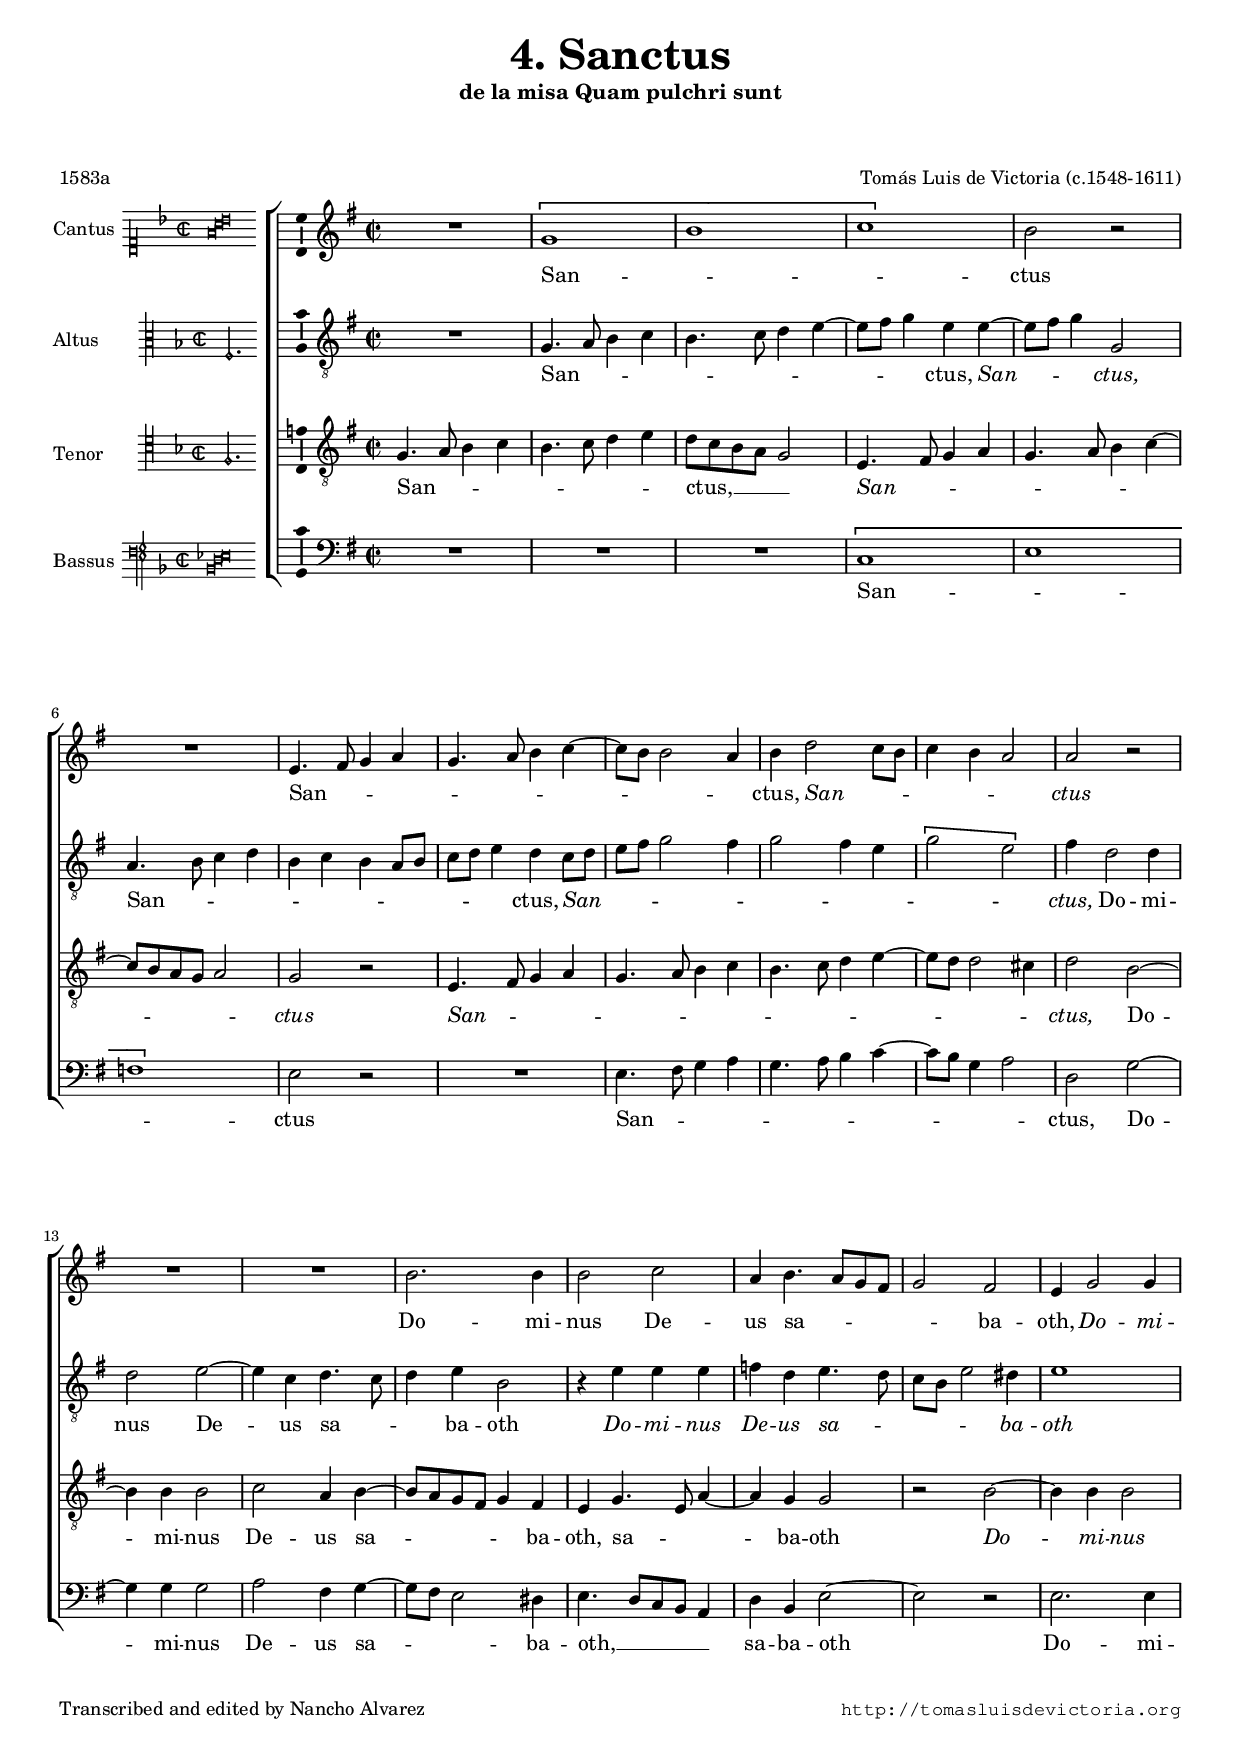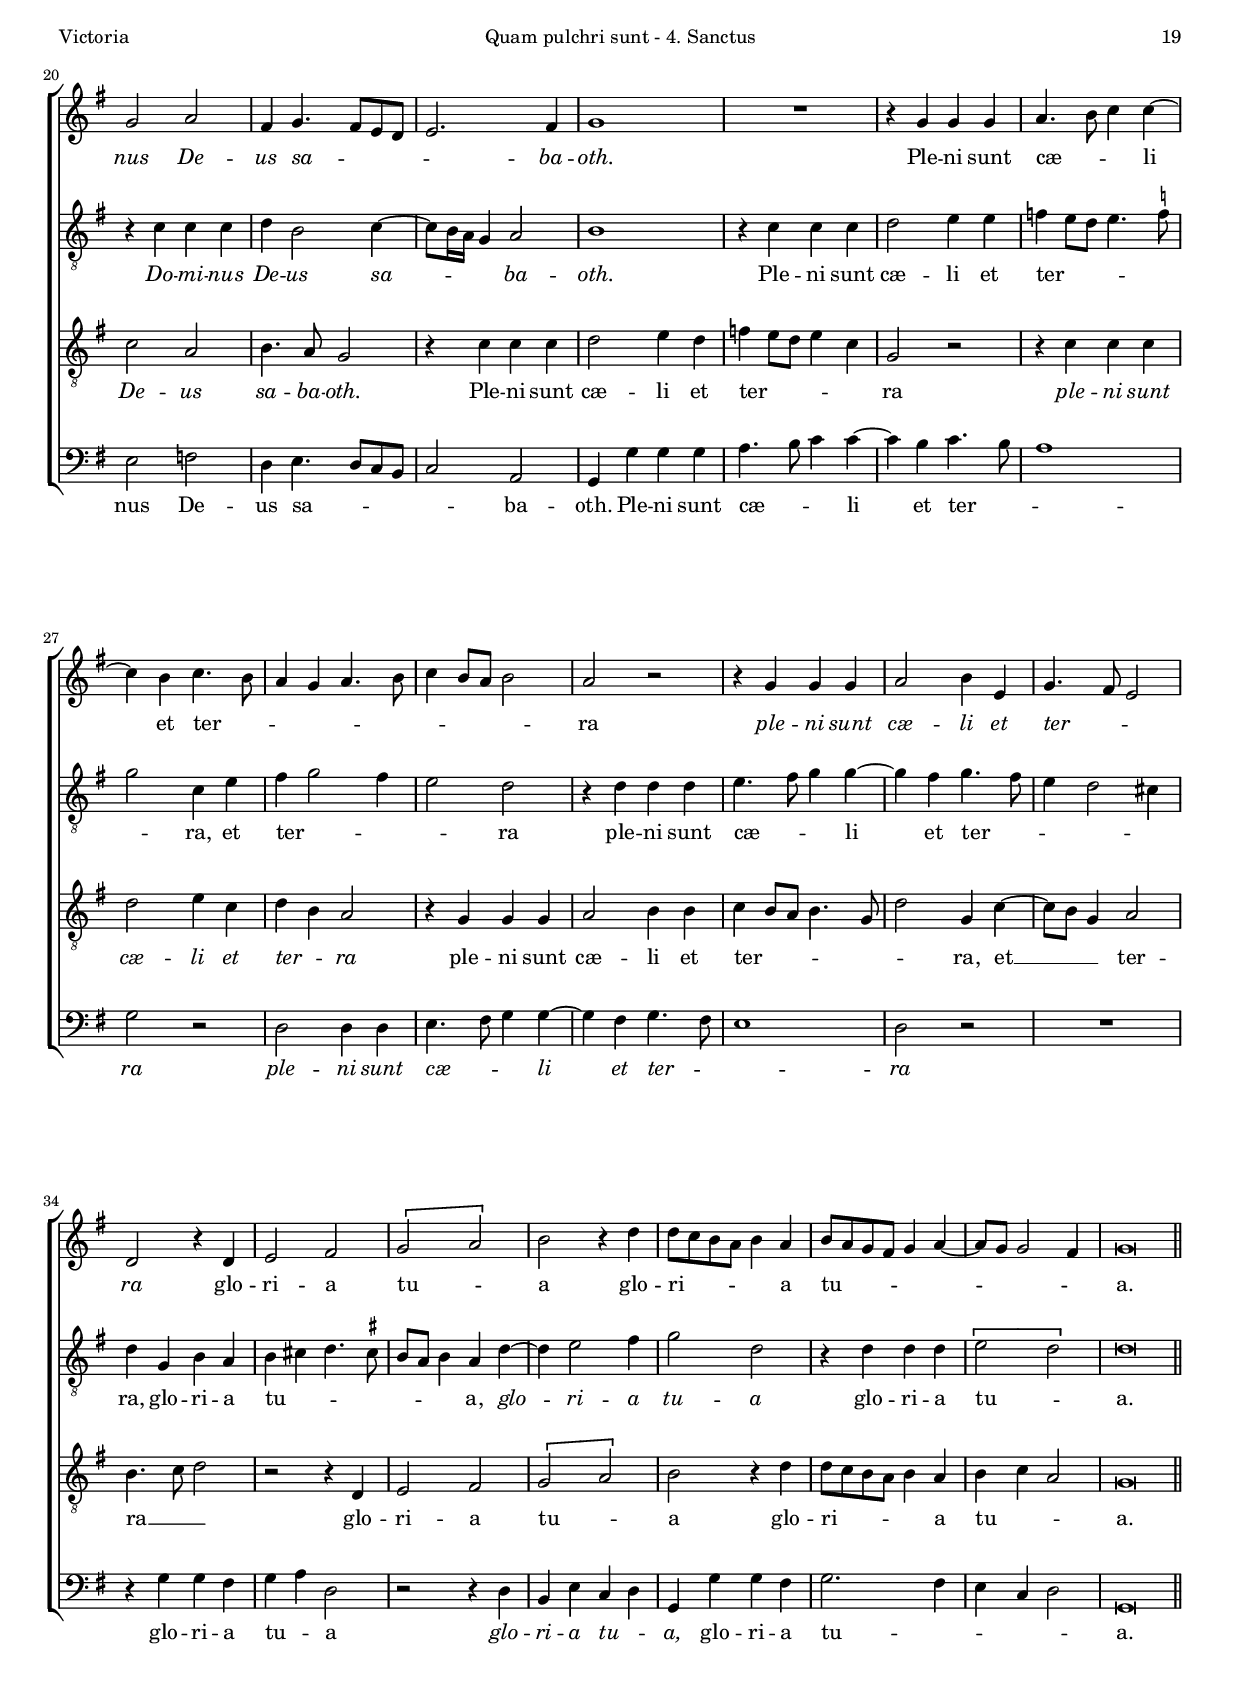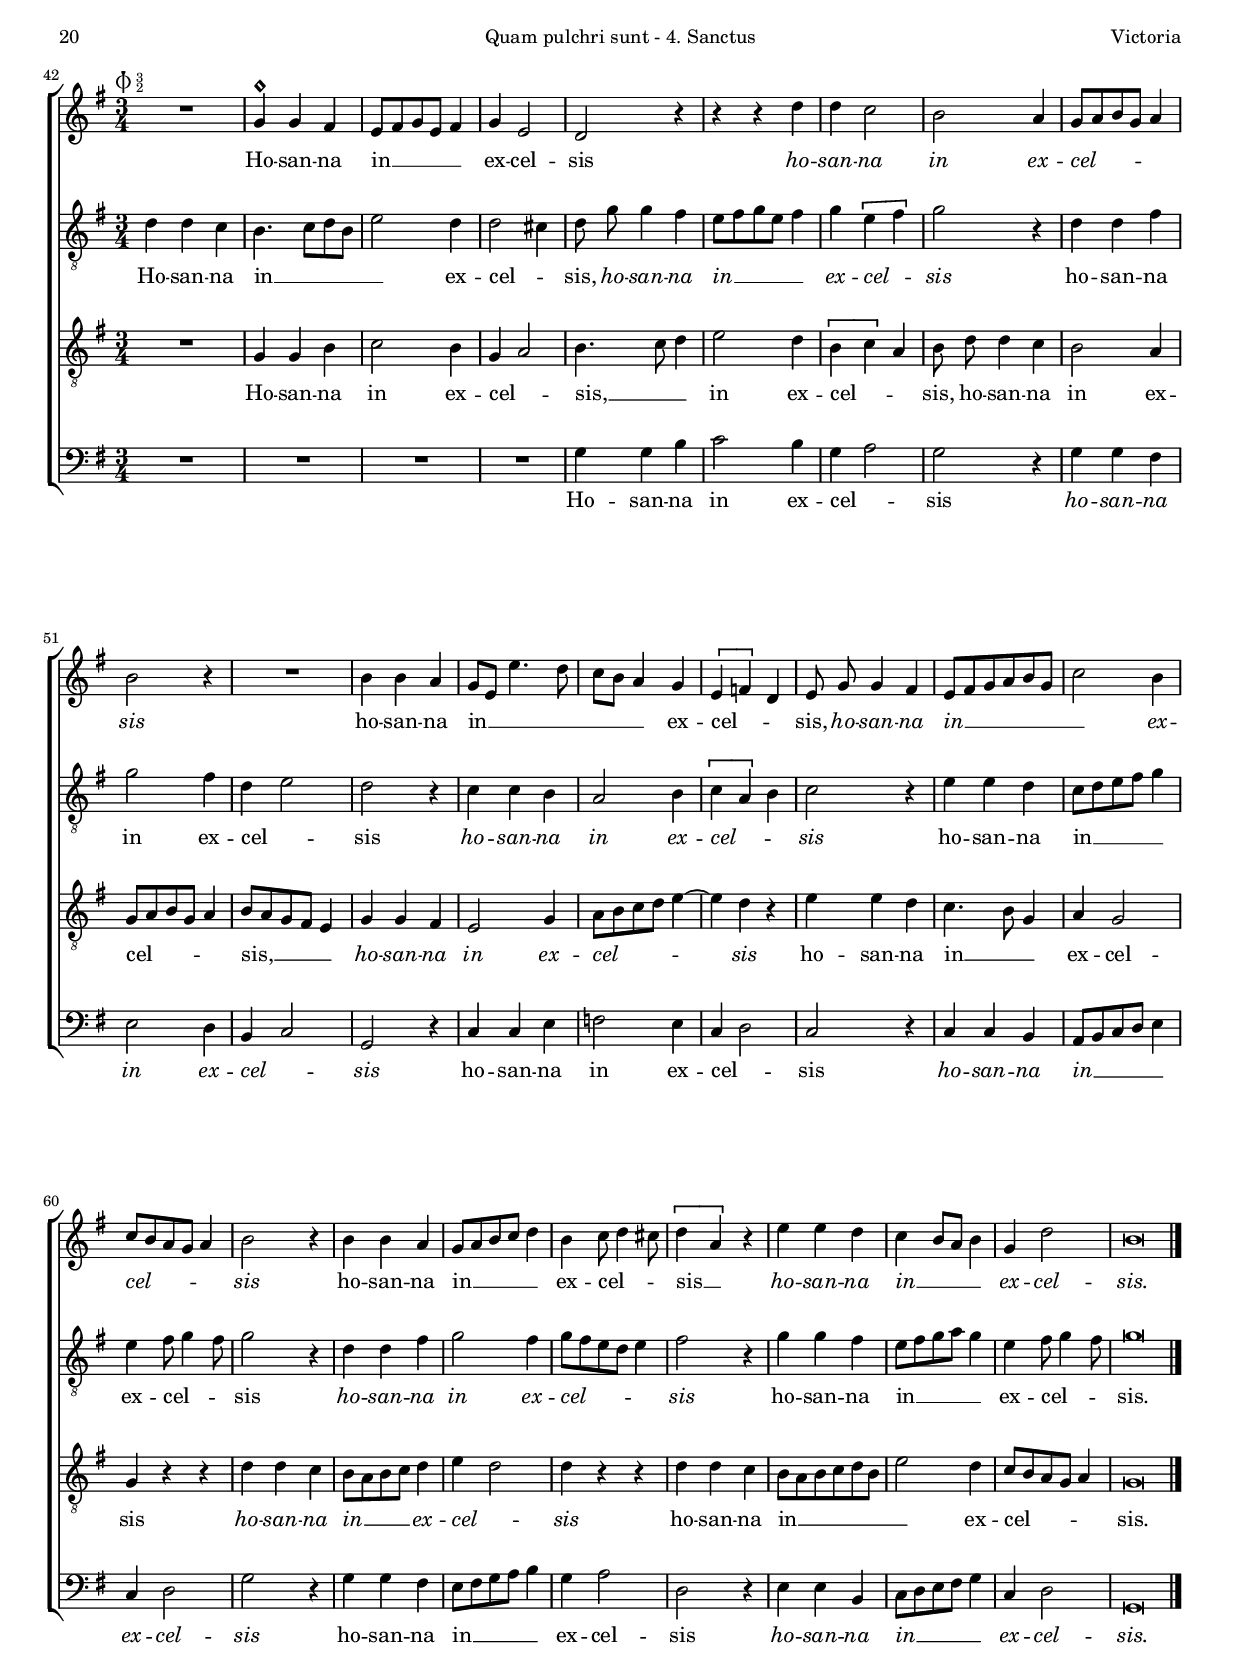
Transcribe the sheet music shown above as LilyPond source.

\version "2.18.0"

#(set-default-paper-size "a4")
#(set-global-staff-size 16.4)
#(ly:set-option 'point-and-click #f)
%mobile -s15.5 -i3.2

italicas=\override LyricText.font-shape = #'italic
rectas=\override LyricText.font-shape = #'upright
ss=\once \set suggestAccidentals = ##t
incipitwidth = 20
mtempo={\tempo 4 = 100}
mtempob={\tempo 4 = 150}

htitle="Quam pulchri sunt - 4. Sanctus"
hcomposer="Victoria"

\header {
	title=\markup{\fontsize #3 "4. Sanctus"}
	subtitle="de la misa Quam pulchri sunt"
	subsubtitle=\markup{\null \vspace #2 }
	composer="Tomás Luis de Victoria (c.1548-1611)"
        pdfauthor=\composer
	%opus="(-)"
	poet=\markup{"1583a"}
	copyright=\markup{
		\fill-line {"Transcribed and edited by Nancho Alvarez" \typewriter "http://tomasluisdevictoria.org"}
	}
%	tagline=""
}

global={\key f \major \time 2/2 
        \skip 1*41 \bar "||" \pageBreak
        \override Score.TimeSignature.break-visibility=#end-of-line-invisible
        \time 3/4 
	\skip 4*3*28 \bar "|."
}

cantus={
	R1*4/4 |
	\[f'1 |
	a' |
	bes'\] |
%5
	a'2 r |
	R1*4/4 |
	d'4. e'8 f'4 g' |
	f'4. g'8 a'4 bes' ~ |
	bes'8 a' a'2 g'4 |
%10
	a' c''2 bes'8 a' |
	bes'4 a' g'2 |
	g' r |
	R1*4/4 |
	R1*4/4 |
%15
	a'2. a'4 |
	a'2 bes' |
	g'4 a'4. g'8 f' e' |
	f'2 e' |
	d'4 f'2 f'4 |
%20
	f'2 g' |
	e'4 f'4. e'8 d' c' |
	d'2. e'4 |
	f'1 |
	R1*4/4 |
%25
	r4 f' f' f' |
	g'4. a'8 bes'4 bes' ~ |
	bes' a' bes'4. a'8 |
	g'4 f' g'4. a'8 |
	bes'4 a'8 g' a'2 |
%30
	g' r |
	r4 f' f' f' |
	g'2 a'4 d' |
	f'4. e'8 d'2 |
	c' r4 c' |
%35
	d'2 e' |
	\[f' g'\] |
	a' r4 c'' |
	c''8 bes' a' g' a'4 g' |
	a'8 g' f' e' f'4 g' ~ |
%40
	g'8 f' f'2 e'4 |
	f'\breve*1/2 |
	\mtempob
	\once \override TextScript.X-offset = #-3.5
	s4*0^\markup{\musicglyph #"timesig.mensural34" \fontsize #-3 \column{ "3" \raise #1 "2"} } % es el simbolo raro que parece un 3 o un 3/2
	R1*3/4 |
	s4*0^\markup{\fontsize #3 \musicglyph #"noteheads.s0neomensural"}
	f'4 f' e' |
	d'8 e' f' d' e'4 |
%45
	f' d'2 |
	c' r4 | % ennegrecida
	r r c'' |
	c'' bes'2 |
	a' g'4 | % ennegrecidas
%50
	f'8 g' a' f' g'4 |
	a'2 r4 |
	R1*3/4 |
	a'4 a' g' |
	f'8 d' d''4. c''8 |
%55
	bes' a' g'4 f' |
	\[d' ees'\] c' |
	\set Staff.autoBeaming = ##f
	d'8 f' f'4 e' |
	\set Staff.autoBeaming = ##t
	d'8 e' f' g' a' f' |
	bes'2 a'4 |
%60
	bes'8 a' g' f' g'4 |
	a'2 r4 |
	a' a' g' |
	f'8 g' a' bes' c''4 |
	a' bes'8 c''4 b'8 |
%65
	\[c''4 g'\] r |
	d'' d'' c'' |
	bes' a'8 g' a'4 |
	f' c''2 | % ennegrecidas
	a'\breve*3/8
}

altus={
	R1*4/4 |
	f4. g8 a4 bes |
	a4. bes8 c'4 d' ~ |
	d'8 e' f'4 d' d' ~ |
%5
	d'8 e' f'4 f2 |
	g4. a8 bes4 c' |
	a bes a g8 a |
	bes c' d'4 c' bes8 c' |
	d' e' f'2 e'4 |
%10
	f'2 e'4 d' |
	\[f'2 d'\] |
	e'4 c'2 c'4 |
	c'2 d' ~ |
	d'4 bes c'4. bes8 |
%15
	c'4 d' a2 |
	r4 d' d' d' |
	ees' c' d'4. c'8 |
	bes a d'2 cis'4 |
	d'1 |
%20
	r4 bes bes bes |
	c' a2 bes4 ~ |
	bes8 a16 g f4 g2 |
	a1 |
	r4 bes bes bes |
%25
	c'2 d'4 d' |
	ees' d'8 c' d'4. \ss ees'!8 | % \ss e'8 ?
	f'2 bes4 d' |
	e' f'2 e'4 |
	d'2 c' |
%30
	r4 c' c' c' |
	d'4. e'8 f'4 f' ~ |
	f' e' f'4. e'8 |
	d'4 c'2 b4 |
	c' f a g |
%35
	a b c'4. \ss b!8 |
	a g a4 g c' ~ |
	c' d'2 e'4 |
	f'2 c' |
	r4 c' c' c' |
%40
	\[d'2 c'\] |
	c'\breve*1/2 |
	c'4 c' bes |
	a4.  bes8[ c' a] |
	d'2 c'4 |
%45
	c'2 b4 |
	\set Staff.autoBeaming = ##f
	c'8 f' f'4 e' |
	\set Staff.autoBeaming = ##t
	d'8 e' f' d' e'4 |
	f' \[d' e'\] |
	f'2 r4 | % ennegrecida
%50
	c' c' e' |
	f'2 e'4 |
	c' d'2 | % ennegrecidas
	c' r4 |
	bes bes a |
%55
	g2 a4 |
	\[bes g\] a |
	bes2 r4 | % ennegrecida
	d' d' c' |
	bes8 c' d' e' f'4 |
%60
	d' e'8 f'4 e'8 |
	f'2 r4 |
	c' c' e' |
	f'2 e'4 |
	f'8 e' d' c' d'4 |
%65
	e'2 r4 |
	f' f' e' |
	d'8 e' f' g' f'4 |
	d' e'8 f'4 e'8 |
	f'\breve*3/8
}

tenor={
	f4. g8 a4 bes |
	a4. bes8 c'4 d' |
	c'8 bes a g f2 |
	d4. e8 f4 g |
%5
	f4. g8 a4 bes ~ |
	bes8 a g f g2 |
	f r |
	d4. e8 f4 g |
	f4. g8 a4 bes |
%10
	a4. bes8 c'4 d' ~ |
	d'8 c' c'2 b4 |
	c'2 a ~ |
	a4 a a2 |
	bes g4 a ~ |
%15
	a8 g f e f4 e |
	d f4. d8 g4 ~ |
	g f f2 |
	r a ~ |
	a4 a a2 |
%20
	bes g |
	a4. g8 f2 |
	r4 bes bes bes |
	c'2 d'4 c' |
	ees' d'8 c' d'4 bes |
%25
	f2 r |
	r4 bes bes bes |
	c'2 d'4 bes |
	c' a g2 |
	r4 f f f |
%30
	g2 a4 a |
	bes a8 g a4. f8 |
	c'2 f4 bes ~ |
	bes8 a f4 g2 |
	a4. bes8 c'2 |
%35
	r r4 c |
	d2 e |
	\[f g\] |
	a r4 c' |
	c'8 bes a g a4 g |
%40
	a bes g2 |
	f\breve*1/2 |
	R1*3/4 |
	f4 f a |
	bes2 a4 |
%45
	f g2 | % ennegrecidas
	a4. bes8 c'4 |
	d'2 c'4 |
	\[a bes\] g | % ennegrecidas
	\set Staff.autoBeaming = ##f
	a8 c' c'4 bes |
	\set Staff.autoBeaming = ##t
%50
	a2 g4 |
	f8 g a f g4 |
	a8 g f e d4 |
	f f e |
	d2 f4 |
%55
	g8 a bes c' d'4 ~ |
	d' c' r |
	d' d' c' |
	bes4. a8 f4 |
	g f2 |
%60
	f4 r r |
	c' c' bes |
	a8 g a bes c'4 |
	d' c'2 |
	c'4 r r |
%65
	c' c' bes |
	a8 g a bes c' a |
	d'2 c'4 |
	bes8 a g f g4 |
	f\breve*3/8
}

bassus={
	R1*4/4 |
	R1*4/4 |
	R1*4/4 |
	\[bes,1 |
%5
	d |
	ees\] |
	d2 r |
	R1*4/4 |
	d4. e8 f4 g |
%10
	f4. g8 a4 bes ~ |
	bes8 a f4 g2 |
	c f ~ |
	f4 f f2 |
	g e4 f ~ |
%15
	f8 e d2 cis4 |
	d4.  c8[ bes, a,] g,4 |
	c a, d2 ~ |
	d r |
	d2. d4 |
%20
	d2 ees |
	c4 d4. c8 bes, a, |
	bes,2 g, |
	f,4 f f f |
	g4. a8 bes4 bes ~ |
%25
	bes a bes4. a8 |
	g1 |
	f2 r |
	c c4 c |
	d4. e8 f4 f ~ |
%30
	f e f4. e8 |
	d1 |
	c2 r |
	R1*4/4 |
	r4 f f e |
%35
	f g c2 |
	r r4 c |
	a, d bes, c |
	f, f f e |
	f2. e4 |
%40
	d bes, c2 |
	f,\breve*1/2 |
	R1*3/4 |
	R1*3/4 |
	R1*3/4 |
%45
	R1*3/4 |
	f4 f a |
	bes2 a4 |
	f g2 |
	f r4 |
%50
	f f e |
	d2 c4 |
	a, bes,2 | % ennegrecidas
	f, r4 |
	bes, bes, d |
%55
	ees2 d4 |
	bes, c2 | % ennegrecidas
	bes, r4 |
	bes, bes, a, |
	g,8 a, bes, c d4 |
%60
	bes, c2 | % ennegrecidas
	f r4 |
	f f e |
	d8 e f g a4 |
	f g2 | % ennegrecidas
%65
	c r4 |
	d d a, |
	bes,8 c d e f4 |
	bes, c2 | % ennegrecidas
	f,\breve*3/8
}

textocantus=\lyricmode{
San -- _ _ ctus
San -- _ _ _ _ _ _ _ _ _ _ _ ctus,
\italicas
San -- _ _ _ _ _ ctus 
\rectas
Do -- mi -- nus De -- us sa -- _ _ _ _ ba -- oth,
\italicas
Do -- mi -- nus De -- us sa -- _ _ _ _ ba -- oth.
\rectas
Ple -- ni sunt cæ -- _ _ li _ et ter -- _ _ _ _ _ _ _ _ _ ra
\italicas
ple -- ni sunt cæ -- li et ter -- _ _ ra  
\rectas
glo -- ri -- a tu -- _ a
glo -- ri -- _ _ _ _ a tu -- _ _ _ _ _ _ _ _ _ a.
Ho -- san -- na in __ _ _ _ _ ex -- cel -- sis
\italicas
ho -- san -- na in ex -- cel -- _ _ _ _ sis 
\rectas
ho -- san -- na in __ _ _ _ _ _ _ ex -- cel -- _ _ sis,
\italicas
ho -- san -- na in __ _ _ _ _ _ _ ex -- cel -- _ _ _ _ sis 
\rectas
ho -- san -- na in __ _ _ _ _ ex -- cel -- _ _ sis __ _
\italicas
ho -- san -- na in __ _ _ _ ex -- cel -- sis.  
}

textoaltus=\lyricmode{
San -- _ _ _ _ _ _ _ _ _ _ ctus,
\italicas
San -- _ _ _ ctus, 
\rectas
San -- _ _ _ _ _ _ _ _ _ _ _ ctus,
\italicas
San -- _ _ _ _ _ _ _ _ _ _ ctus, 
\rectas
Do -- mi -- nus De -- _ us sa -- _ _ ba -- oth
\italicas
Do -- mi -- nus De -- us sa -- _ _ _ _ ba -- oth 
Do -- mi -- nus De -- us sa -- _ _ _ _ ba -- oth. 
\rectas
Ple -- ni sunt cæ -- li et ter -- _ _ _ _ _ ra,
et ter -- _ _ _ ra
ple -- ni sunt cæ -- _ _ li _ et ter -- _ _ _ _ ra,
glo -- ri -- a tu -- _ _ _ _ _ _ a,
\italicas
glo -- _ ri -- a tu -- a
\rectas
glo -- ri -- a tu -- _ a.
Ho -- san -- na in __ _ _ _ _ ex -- cel -- _ sis,
\italicas
ho -- san -- na in __ _ _ _ _ ex -- cel -- _ sis  
\rectas
ho -- san -- na in ex -- cel -- _ sis
\italicas
ho -- san -- na in ex -- cel -- _ _ sis 
\rectas
ho -- san -- na in __ _ _ _ _ ex -- cel -- _ _ sis
\italicas
ho -- san -- na in ex -- cel -- _ _ _ _ sis
\rectas
ho -- san -- na in __ _ _ _ _ ex -- cel -- _ _ sis.
}

textotenor=\lyricmode{
San -- _ _ _ _ _ _ _ ctus, __ _ _ _ _ 
\italicas
San -- _ _ _ _ _ _ _ _ _ _ _ _ ctus 
San -- _ _ _ _ _ _ _ _ _ _ _ _ _ _ _ ctus, 
\rectas
Do -- _ mi -- nus De -- us sa -- _ _ _ _ _ ba -- oth,
sa -- _ _ _ ba -- oth
\italicas
Do -- _ mi -- nus De -- us sa -- ba -- oth. 
\rectas
Ple -- ni sunt cæ -- li et ter -- _ _ _ _ ra
\italicas
ple -- ni sunt cæ -- li et ter -- _ ra 
\rectas
ple -- ni sunt cæ -- li et ter -- _ _ _ _ _ ra,
et __ _ _ _ ter -- ra __ _ _ 
glo -- ri -- a tu -- _ a
glo -- ri -- _ _ _ _ a tu -- _ _ a.
Ho -- san -- na in ex -- cel -- _ sis, __ _ _ 
in ex -- cel -- _ _ sis,
ho -- san -- na in ex -- cel -- _ _ _ _ sis, __ _ _ _ _ 
\italicas
ho -- san -- na in ex -- cel -- _ _ _ _ _ sis 
\rectas
ho -- san -- na in __ _ _ ex -- cel -- sis
\italicas
ho -- san -- na in __ _ _ _ ex -- cel -- _ sis 
\rectas
ho -- san -- na in __ _ _ _ _ _ _ ex -- cel -- _ _ _ _ sis.
}

textobassus=\lyricmode{
San -- _ _ ctus
San -- _ _ _ _ _ _ _ _ _ _ _ ctus,
Do -- _ mi -- nus De -- us sa -- _ _ _ ba -- oth, __ _ _ _ _ 
sa -- ba -- oth _
Do -- mi -- nus De -- us
sa -- _ _ _ _ ba -- oth.
Ple -- ni sunt cæ -- _ _ li _ 
et ter -- _ _ \italicas ra \rectas % ra _
\italicas
ple -- ni sunt cæ -- _ _ li _ et ter -- _ _ ra 
\rectas
glo -- ri -- a tu -- _ a
\italicas
glo -- ri -- a tu -- _ a, 
\rectas
glo -- ri -- a tu -- _ _ _ _ a.
Ho -- san -- na in ex -- cel -- _ sis
\italicas
ho -- san -- na in ex -- cel -- _ sis 
\rectas
ho -- san -- na in ex -- cel -- _ sis
\italicas
ho -- san -- na in __ _ _ _ _ ex -- cel -- sis 
\rectas
ho -- san -- na in __ _ _ _ _ ex -- cel -- sis
\italicas
ho -- san -- na in __ _ _ _ _ ex -- cel -- sis. 
}


incipitcantus=\markup{
	\score{
		{ 
		\set Staff.instrumentName="Cantus "
		\override NoteHead.style = #'neomensural
		\override Staff.TimeSignature.style = #'neomensural
		\cadenzaOn 
		\clef "petrucci-c1"
		\key f \major
		\time 2/2
                \[f'\breve a' bes'\]
		} 

	\layout {
       \context {\Voice
               \remove Ligature_bracket_engraver
               \consists Mensural_ligature_engraver
       }
       line-width=\incipitwidth
       indent = 0
}
	}
}

incipitaltus=\markup{
	\score{
		{ 
		\set Staff.instrumentName="Altus       "
		\override NoteHead.style = #'neomensural 
		\override Staff.TimeSignature.style = #'neomensural
		\cadenzaOn 
		\clef "petrucci-c3"
		\key f \major
		\time 2/2
                f2.*6
		} 
	\layout { line-width=\incipitwidth indent = 0 }
	}
}


incipittenor=\markup{
	\score{
		{ 
		\set Staff.instrumentName="Tenor      "
		\override NoteHead.style = #'neomensural 
		\override Staff.TimeSignature.style = #'neomensural
		\cadenzaOn 
		\clef "petrucci-c4"
		\key f \major
		\time 2/2
                f2.*6
		} 
	\layout { line-width=\incipitwidth indent=0 }
	}
}

incipitbassus=\markup{
	\score{
		{ 
		\set Staff.instrumentName="Bassus "
		\override NoteHead.style = #'neomensural
		\override Staff.TimeSignature.style = #'neomensural
		\cadenzaOn 
		\clef "petrucci-f4"
		\key f \major
		\time 2/2
		\override AccidentalSuggestion.extra-offset=#'(-3 . -2.5)
                \[bes,\breve d \ss ees\]
		} 
	\layout {
       \context {\Voice
               \remove Ligature_bracket_engraver
               \consists Mensural_ligature_engraver
       }
       line-width=\incipitwidth
       indent = 0
}
	}
}

%\layout {
%       \context {\Voice
%               \remove Ligature_bracket_engraver
%               \consists Mensural_ligature_engraver
%       }
%       line-width=\incipitwidth
%       indent = 0
%}

\score {\transpose c' d'{
\new ChoirStaff<<

	\new Staff <<\global
	\new Voice="v1" {
		\set Staff.instrumentName=\incipitcantus
		\clef "treble"
		\cantus }
	\new Lyrics \lyricsto "v1" {\textocantus }
	>>

	\new Staff <<\global
	\new Voice="v2" {
		\set Staff.instrumentName=\incipitaltus
		\clef "G_8"
		\altus }
	\new Lyrics \lyricsto "v2" {\textoaltus }
	>>
	
	\new Staff <<\global
	\new Voice="v3" {
		\set Staff.instrumentName=\incipittenor
		\clef "G_8"
		\tenor }
	\new Lyrics \lyricsto "v3" {\textotenor }
	>>

	\new Staff <<\global
	\new Voice="v4" {
		\set Staff.instrumentName=\incipitbassus
		\clef "bass"
		\bassus }
	\new Lyrics \lyricsto "v4" {\textobassus }
	>>
	
>>

	} % transpose

\layout{ 
	\context {\Lyrics 
		\override VerticalAxisGroup.staff-affinity = #UP
		\override VerticalAxisGroup.nonstaff-relatedstaff-spacing =
			#'((basic-distance . 0) (minimum-distance . 0) (padding . 1))
		\override LyricText.font-size = #1.2
		\override LyricHyphen.minimum-distance = #0.5
	}
	\context {\Score 
		tempoHideNote = ##t
		\override BarNumber.padding = #2 
	}
	\context {\Voice 
		melismaBusyProperties = #'()
		%autoBeaming = ##f
	}
	\context {\Staff 
                %\RemoveEmptyStaves
                %\override VerticalAxisGroup.remove-first = ##t
		\override VerticalAxisGroup.staff-staff-spacing =
			#'((basic-distance . 11) (minimum-distance . 0) (padding . 1))
		\consists Ambitus_engraver 
		\override LigatureBracket.padding = #1
	}
}

%\midi { \mtempo }

}


\paper{
	evenHeaderMarkup=\markup  \fill-line { \fromproperty #'page:page-number-string \htitle \hcomposer }
	oddHeaderMarkup= \markup  \fill-line { \on-the-fly #not-first-page \hcomposer \on-the-fly #not-first-page \htitle \on-the-fly #not-first-page \fromproperty #'page:page-number-string }
	%system-count=20
	%page-count = 8
	ragged-last-bottom = ##f
	indent=3.7\cm
	system-system-spacing =
	#'((basic-distance . 20) (minimum-distance . 0) (padding . 5))
	top-system-spacing = % header
	#'((basic-distance . 8) (minimum-distance . 0) (padding . 0))
	last-bottom-spacing = % footer
	#'((basic-distance . 12) (minimum-distance . 0) (padding . 0))
	markup-system-spacing.padding = #1.5

first-page-number=18
oddHeaderMarkup=\markup \fill-line {\hcomposer \htitle \fromproperty #'page:page-number-string }
evenHeaderMarkup=\markup \fill-line {\on-the-fly #not-first-page \fromproperty #'page:page-number-string \on-the-fly #not-first-page \htitle \on-the-fly #not-first-page \hcomposer }
}